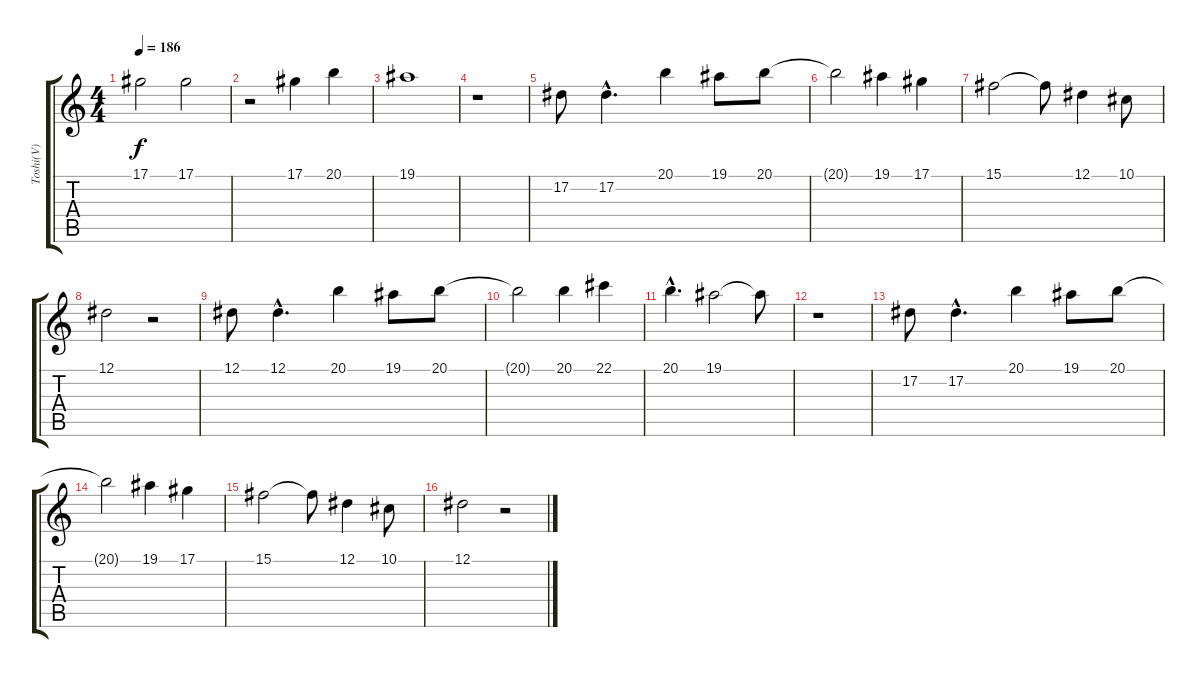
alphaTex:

\track ("Toshi(V)" "Toshi(V)") {instrument tenorsax}
\staff {score tabs}
\tuning (Eb4 Bb3 Gb3 Db3 Ab2 Eb2) {hide}
\ts (4 4)
\tempo 186
\clef g2
\ks c
17.1.2{dy f} 17.1.2 |
r.2 17.1.4 20.1.4 |
19.1.1 |
r.1 |
17.2.8 17.2{hac}.4{d} 20.1.4 19.1.8 20.1.8 |
20.1{t}.2 19.1.4 17.1.4 |
15.1.2 15.1{t}.8 12.1.4 10.1.8 |
12.1.2 r.2 |
12.1.8 12.1{hac}.4{d} 20.1.4 19.1.8 20.1.8 |
20.1{t}.2 20.1.4 22.1.4 |
20.1{hac}.4{d} 19.1.2 19.1{t}.8 |
r.1 |
17.2.8 17.2{hac}.4{d} 20.1.4 19.1.8 20.1.8 |
20.1{t}.2 19.1.4 17.1.4 |
15.1.2 15.1{t}.8 12.1.4 10.1.8 |
12.1.2 r.2
